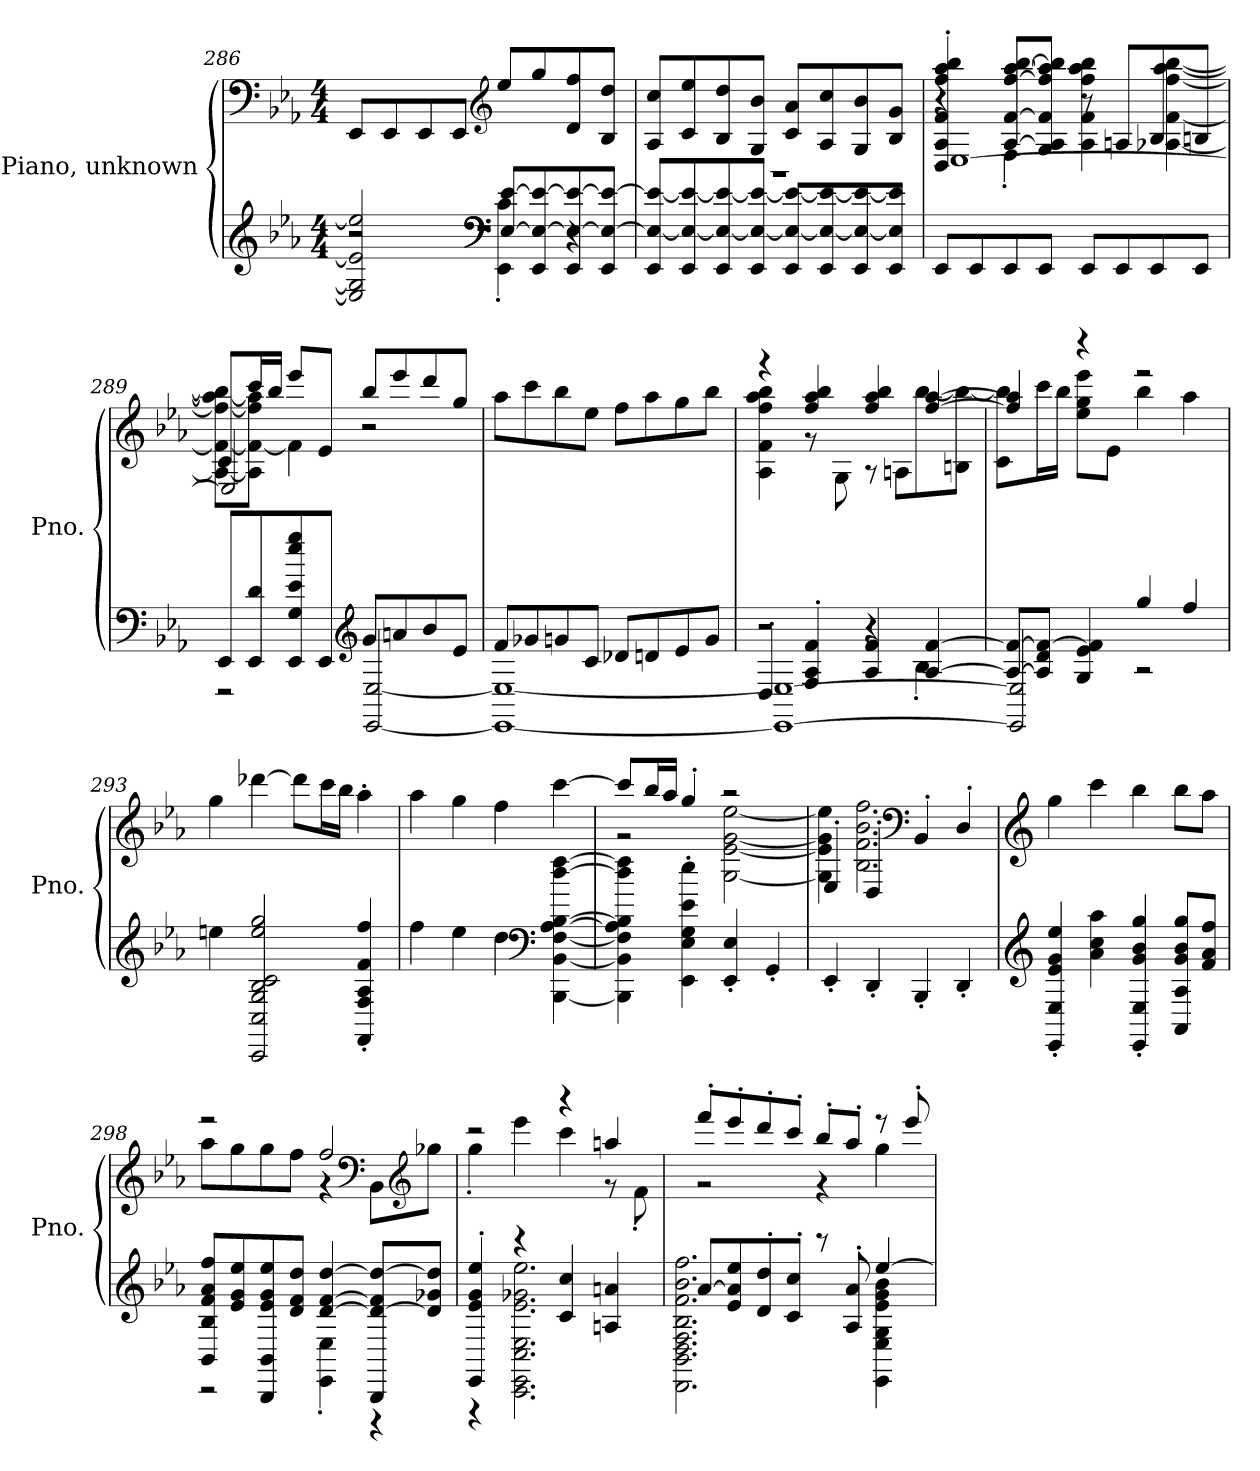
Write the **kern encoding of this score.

**kern	**kern
*part1	*part1
*staff2	*staff1
*I"Piano, unknown	*
*I'Pno.	*
!!LO:LB:g=z
*clefG2	*clefF4
*k[b-e-a-]	*k[b-e-a-]
*M4/4	*M4/4
=286	=286
*^	*
*	*^	*
1r	2r	2E-/] 2G/] 2e-/] 2ee-/]	8EE-/L
.	.	.	8EE-/
.	.	.	8EE-/
.	.	.	8EE-/J
*clefF4	*	*	*clefG2
.	4EE-\' 4c\'	[8E-/ [8e-/L	8ee-/L
.	.	8EE-/ 8E-/_ 8e-/_	8gg/
.	4r	8EE-/ 8E-/_ 8e-/_	8d/ 8ff/
.	.	8EE-/ 8E-/_ 8e-/_J	8B-/ 8dd/J
*	*v	*v	*
=287	=287	=287
1r	8EE-/ 8E-/_ 8e-/_L	8A-/ 8cc/L
.	8EE-/ 8E-/_ 8e-/_	8c/ 8ee-/
.	8EE-/ 8E-/_ 8e-/_	8B-/ 8dd/
.	8EE-/ 8E-/_ 8e-/_J	8G/ 8b-/J
.	8EE-/ 8E-/_ 8e-/_L	8c/ 8a-/L
.	8EE-/ 8E-/_ 8e-/_	8A-/ 8cc/
.	8EE-/ 8E-/_ 8e-/_	8G/ 8b-/
.	8EE-/ 8E-/] 8e-/]J	8B-/ 8g/J
*v	*v	*
=288	=288
*	*^
*	*	*^
8EE-/L	4D/' 4A-/' 4f/' 4ff/' 4aa-/' 4bb-/'	4r	[1E-
8EE-/	.	.	.
8EE-/	[8A-/ [8f/ [8ff/ [8aa-/ [8bb-/L	4F'\	.
8EE-/J	8G/ 8A-/] 8f/] 8ff/] 8aa-/] 8bb-/]J	.	.
8EE-/L	8r	4A-\ 4f\ 4ff\ 4aa-\ 4bb-\	.
8EE-/	8An/L	.	.
8EE-/	8B-/	[4A-X\ [4f\ [4ff\ [4aa-\ [4bb-\	.
8EE-/J	8Bn/J	.	.
!!LO:PB:g=z	!!	!!
=289	=289	=289	=289
*^	*	*	*
8EE-/L	2r	8c/L	8A-\_ 8f\_ 8ff\_ 8aa-\_ 8bb-\]L	2E-/]
8EE-/ 8d/	.	16ccc/L	8A-\] 8f\_ 8ff\] 8aa-\]J	.
.	.	16bb-/JJ	.	.
8EE-/ 8G/ 8e-/ 8ee-/ 8gg/	.	8eee-/L	4f\]	.
8EE-/J	.	8e-/J	.	.
*clefG2	*	*	*	*
8g/L	[2EE-/ [2E-/	8bb-/L	2r	2r
8an/	.	8eee-/	.	.
8b-/	.	8ddd/	.	.
8e-/J	.	8gg/J	.	.
*	*	*v	*v	*v
=290	=290	=290
8f/L	1EE-_ 1E-_	8aa-\L
8g-X/	.	8ccc\
8gn/	.	8bb-\
8c/J	.	8ee-\J
8d-X/L	.	8ff\L
8dn/	.	8aa-\
8e-/	.	8gg\
8g/J	.	8bb-\J
=291	=291	=291
*	*^	*^
4D'/	2r	1EE-_ 1E-_	4r	4A-\ 4f\ 4ff\ 4aa-\ 4bb-\
4F/' 4A-/' 4f/'	.	.	4ff/ 4aa-/ 4bb-/	8r
.	.	.	.	8G\
4A-/ 4f/	4r	.	4ff/ 4aa-/ 4bb-/	8r
.	.	.	.	8An\L
[4A-/ [4f/	4B-'\	.	[4ff/ [4aa-/	[8bb-\
.	.	.	.	8Bn\ 8bb-\_J
*	*v	*v	*	*
!!LO:LB:g=z	!!
=292	=292	=292	=292
8A-/_ 8f/_L	2EE-/] 2E-/]	4ff/] 4aa-/]	8c\ 8bb-\]L
8A-/] 8d/ 8f/_J	.	.	16ccc\L
.	.	.	16bb-\JJ
4G/ 4e-/ 4f/]	.	4r	8ee-\ 8gg\ 8eee-\L
.	.	.	8e-\J
4gg/	2r	2r	4bb-\
4ff/	.	.	4aa-\
*v	*v	*	*
*	*v	*v
=293	=293
4een\	4gg\
2CC/ 2C/ 2G/ 2B-/ 2c/ 2ee/ 2gg/	[4ddd-X\
.	8ddd-\L]
.	16ccc\L
.	16bb-\JJ
4FF/' 4F/' 4A-/' 4f/' 4ff/'	4aa-'\
=294	=294
4ff\	4aa-\
4ee-\	4gg\
4dd\	4ff\
*clefF4	*
[4BBB-\ [4BB-\ [4F\ [4A-\ [4B-\ [4dd\ [4ff\	[4ccc\
=295	=295
*	*^
4BBB-\] 4BB-\] 4F\] 4A-\] 4B-\] 4dd\] 4ff\]	8ccc/L]	2r
.	16bb-/L	.
.	16aa-/JJ	.
4EE-\' 4E-\' 4G\' 4e-\' 4ee-\'	4gg'/	.
4EE-/' 4E-/'	2r	[2G\ [2e-\ [2g\ [2ee-\
4GG'/	.	.
=296	=296	=296
4EE-'/	4E-'/	4G\] 4e-\] 4g\] 4ee-\]
4DD'/	4D'/	2.B-\ 2.f\ 2.b-\ 2.ff\
*	*clefF4	*
4BBB-'/	4BB-'/	.
4DD'/	4D'/	.
*	*v	*v
!!LO:LB:g=z
=297	=297
*clefG2	*clefG2
4EE-/' 4E-/' 4e-/' 4g/' 4ee-/'	4gg\
4a-\ 4cc\ 4aa-\	4ccc\
4EE-/' 4E-/' 4g/' 4b-/' 4gg/'	4bb-\
8AA-/ 8A-/ 8g/ 8b-/ 8gg/L	8bb-\L
8f/ 8a-/ 8ff/J	8aa-\J
=298	=298
*^	*^
8BB-/ 8B-/ 8f/ 8a-/ 8ff/L	2r	2r	8aa-\L
8e-/ 8g/ 8ee-/	.	.	8gg\
8BBB-/ 8BB-/ 8e-/ 8g/ 8ee-/	.	.	8gg\
8d/ 8f/ 8dd/J	.	.	8ff\J
[4d/ [4f/ [4dd/	4EE-\' 4E-\'	2ff/	4r
*	*	*clefF4	*
8BBB-/ 8d/_ 8f/] 8dd/_L	4r	.	8BB-\L
*	*	*clefG2	*
8d/] 8g-X/ 8dd/]J	.	.	8gg-X\J
=299	=299	=299	=299
4EE-/' 4e-/' 4g/' 4ee-/'	4r	2r	4gg'\
4r	2.CC\ 2.EE-\ 2.C\ 2.E-\ 2.e-\ 2.g-X\ 2.ee-\	.	4eee-\
4c/ 4cc/	.	4r	4ccc\
4An/ 4an/	.	4aan/	8r
.	.	.	8f'\
=300	=300	=300	=300
[8a-/L	2.DD\ 2.BB-\ 2.D\ 2.F\ 2.B-\ 2.f\ 2.b-\ 2.ff\	8fff'/L	2r
8e-/ 8a-/] 8ee-/	.	8eee-'/	.
8d/' 8dd/'	.	8ddd'/	.
8c/' 8cc/'J	.	8ccc'/J	.
8r	.	8bb-'/L	4r
8A-/' 8a-/'	.	8aa-'/J	.
[4ee-/	4EE-\ 4E-\ 4G\ 4e-\ 4g\ 4b-\	8r	4gg\
.	.	8eee-'/	.
*v	*v	*	*
*	*v	*v
=	=
*-	*-
